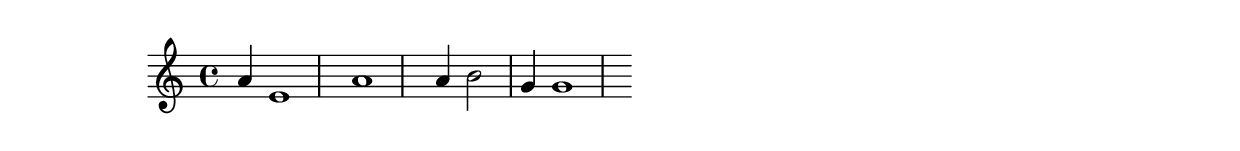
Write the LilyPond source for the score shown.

%{
Welcome to LilyPond
===================

Congratulations, LilyPond has been installed successfully.

Now to take it for the first test run.

  1. Save this file

  2. Select

       Compile > Typeset file

  from the menu.

  The file is processed, and

  3.  The PDF viewer will pop up. Click one of the noteheads.


That's it.  For more information, visit http://lilypond.org .

%}

\version "2.20.0"  % necessary for upgrading to future LilyPond versions.

\relative {
a'4 e1 a1 a4 b2 g4 g1 
}
